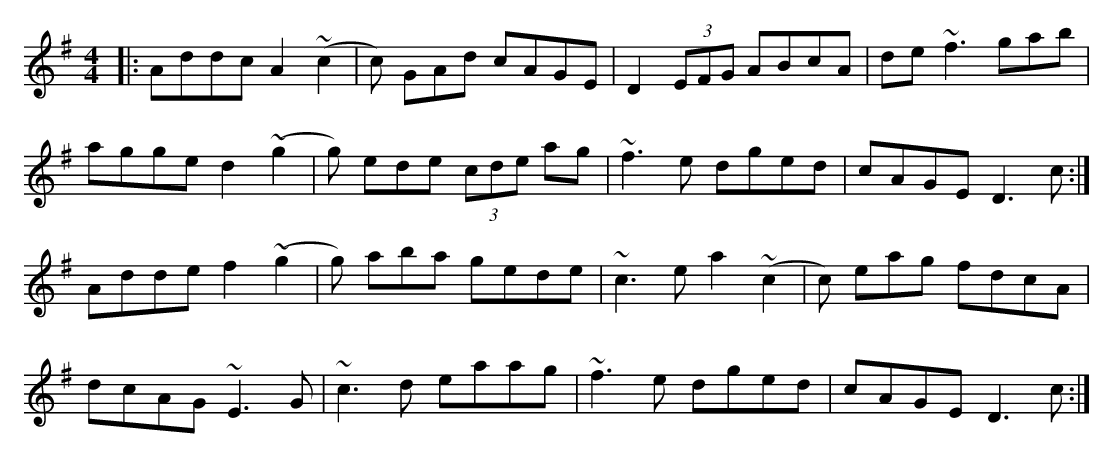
X:1
M:4/4
K:Dmix
|:Addc A2 (~c2|c) GAd cAGE|D2 (3EFG ABcA|de ~f3gab|
agge d2 (~g2|g) ede (3cde ag|~f3e dged|cAGE D3 c:|
Adde f2 (~g2|g) aba gede|~c3e a2 ~(c2|c) eag fdcA|
dcAG ~E3G|~c3d eaag|~f3e dged|cAGE D3 c:|
